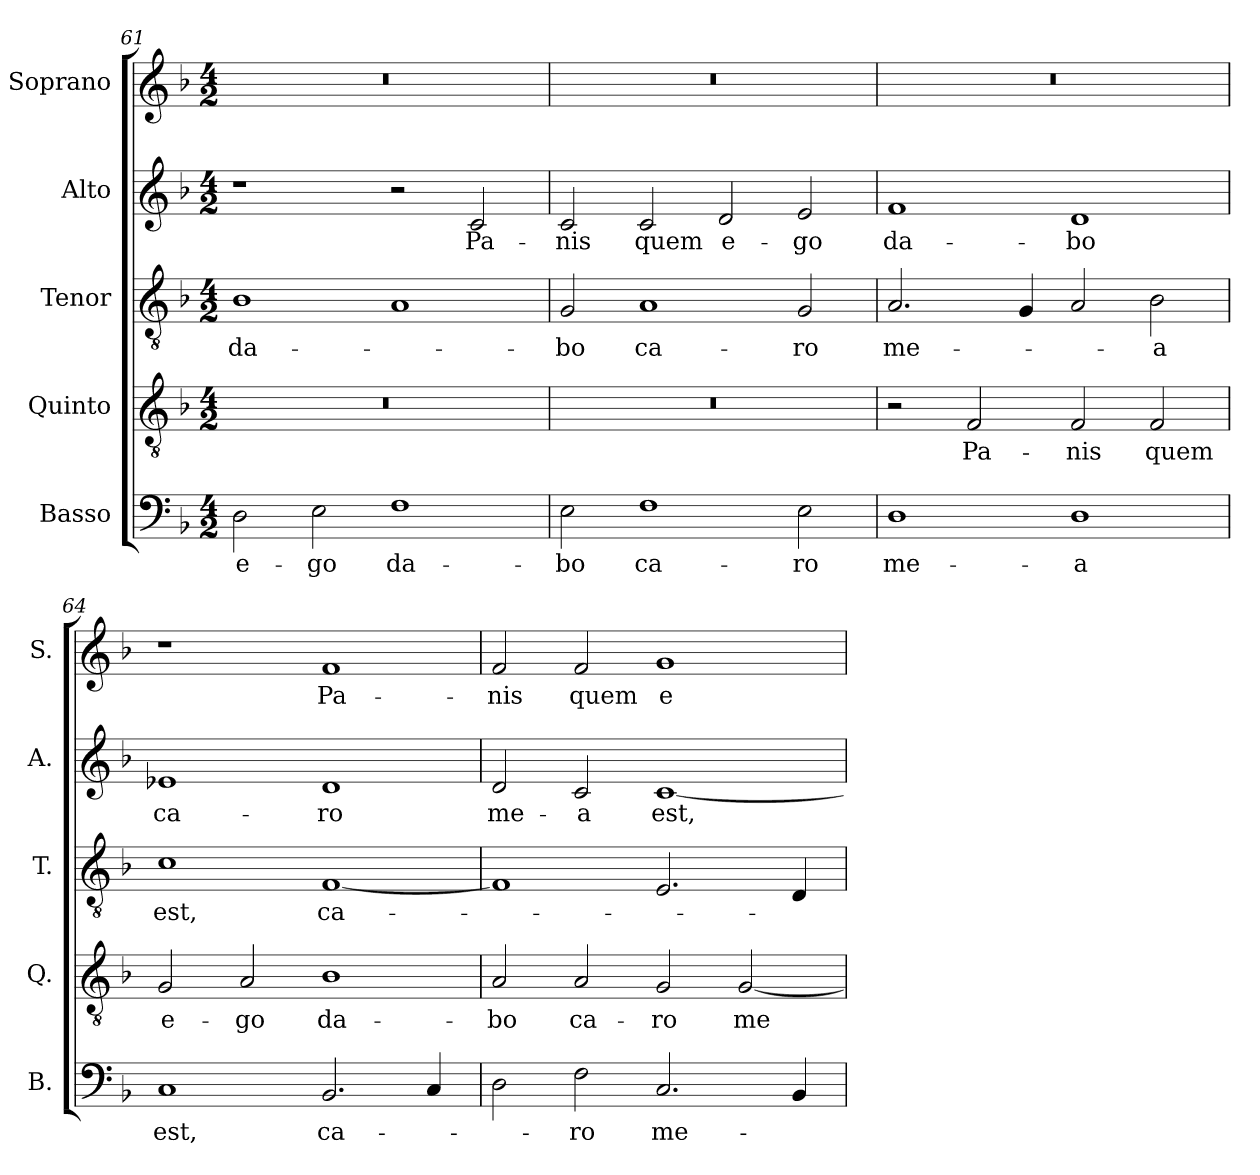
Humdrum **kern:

**kern	**text	**kern	**text	**kern	**text	**kern	**text	**kern	**text
*part5	*part5	*part4	*part4	*part3	*part3	*part2	*part2	*part1	*part1
*staff5	*staff5	*staff4	*staff4	*staff3	*staff3	*staff2	*staff2	*staff1	*staff1
*I"Basso	*	*I"Quinto	*	*I"Tenor	*	*I"Alto	*	*I"Soprano	*
*I'B.	*	*I'Q.	*	*I'T.	*	*I'A.	*	*I'S.	*
*clefF4	*	*clefGv2	*	*clefGv2	*	*clefG2	*	*clefG2	*
*	*	*ITrd7c12	*	*ITrd7c12	*	*	*	*	*
*k[b-]	*	*k[b-]	*	*k[b-]	*	*k[b-]	*	*k[b-]	*
*F:	*	*F:	*	*F:	*	*F:	*	*F:	*
*M4/2	*	*M4/2	*	*M4/2	*	*M4/2	*	*M4/2	*
=61	=61	=61	=61	=61	=61	=61	=61	=61	=61
!	!LO:LY:b:color=#000000	!LO:N:vis=1	!	!	!	!	!	!	!
!	!	!	!	!	!LO:LY:b:color=#000000	!	!	!LO:N:vis=1	!
2Di\	e-	0r	.	1BB-i	da-	1r	.	0r	.
!	!LO:LY:b:color=#000000	!	!	!	!	!	!	!	!
2Ei\	-go	.	.	.	.	.	.	.	.
!	!LO:LY:b:color=#000000	!	!	!	!	!	!	!	!
1Fi	da-	.	.	1AAi	.	2r	.	.	.
!	!	!	!	!	!	!	!LO:LY:b:color=#000000	!	!
.	.	.	.	.	.	2ci/	Pa-	.	.
=62	=62	=62	=62	=62	=62	=62	=62	=62	=62
!	!LO:LY:b:color=#000000	!LO:N:vis=1	!	!	!	!	!	!	!
!	!	!	!	!	!LO:LY:b:color=#000000	!	!	!	!
!	!	!	!	!	!	!	!LO:LY:b:color=#000000	!LO:N:vis=1	!
2Ei\	-bo	0r	.	2GGi/	-bo	2ci/	-nis	0r	.
!	!LO:LY:b:color=#000000	!	!	!	!	!	!	!	!
!	!	!	!	!	!LO:LY:b:color=#000000	!	!	!	!
!	!	!	!	!	!	!	!LO:LY:b:color=#000000	!	!
1Fi	ca-	.	.	1AAi	ca-	2ci/	quem	.	.
!	!	!	!	!	!	!	!LO:LY:b:color=#000000	!	!
.	.	.	.	.	.	2di/	e-	.	.
!	!LO:LY:b:color=#000000	!	!	!	!	!	!	!	!
!	!	!	!	!	!LO:LY:b:color=#000000	!	!	!	!
!	!	!	!	!	!	!	!LO:LY:b:color=#000000	!	!
2Ei\	-ro	.	.	2GGi/	-ro	2ei/	-go	.	.
=63	=63	=63	=63	=63	=63	=63	=63	=63	=63
!	!LO:LY:b:color=#000000	!	!	!	!	!	!	!	!
!	!	!	!	!	!LO:LY:b:color=#000000	!	!	!	!
!	!	!	!	!	!	!	!LO:LY:b:color=#000000	!LO:N:vis=1	!
1Di	me-	2r	.	2.AAi/	me-	1fi	da-	0r	.
!	!	!	!LO:LY:b:color=#000000	!	!	!	!	!	!
.	.	2FFi/	Pa-	.	.	.	.	.	.
.	.	.	.	4GGi/	.	.	.	.	.
!	!LO:LY:b:color=#000000	!	!	!	!	!	!	!	!
!	!	!	!LO:LY:b:color=#000000	!	!	!	!	!	!
!	!	!	!	!	!	!	!LO:LY:b:color=#000000	!	!
1Di	-a	2FFi/	-nis	2AAi/	.	1di	-bo	.	.
!	!	!	!LO:LY:b:color=#000000	!	!	!	!	!	!
!	!	!	!	!	!LO:LY:b:color=#000000	!	!	!	!
.	.	2FFi/	quem	2BB-i\	-a	.	.	.	.
=64	=64	=64	=64	=64	=64	=64	=64	=64	=64
!	!LO:LY:b:color=#000000	!	!	!	!	!	!	!	!
!	!	!	!LO:LY:b:color=#000000	!	!	!	!	!	!
!	!	!	!	!	!LO:LY:b:color=#000000	!	!	!	!
!	!	!	!	!	!	!	!LO:LY:b:color=#000000	!	!
1Ci	est,	2GGi/	e-	1Ci	est,	1e-Xi	ca-	1r	.
!	!	!	!LO:LY:b:color=#000000	!	!	!	!	!	!
.	.	2AAi/	-go	.	.	.	.	.	.
!	!LO:LY:b:color=#000000	!	!	!	!	!	!	!	!
!	!	!	!LO:LY:b:color=#000000	!	!	!	!	!	!
!	!	!	!	!	!LO:LY:b:color=#000000	!	!	!	!
!	!	!	!	!	!	!	!LO:LY:b:color=#000000	!	!
!	!	!	!	!	!	!	!	!	!LO:LY:b:color=#000000
2.BB-i/	ca-	1BB-i	da-	[1FFi	ca-	1di	-ro	1fi	Pa-
4Ci/	.	.	.	.	.	.	.	.	.
!!LO:LB:g=z
=65	=65	=65	=65	=65	=65	=65	=65	=65	=65
!	!	!	!LO:LY:b:color=#000000	!	!	!	!	!	!
!	!	!	!	!	!	!	!LO:LY:b:color=#000000	!	!
!	!	!	!	!	!	!	!	!	!LO:LY:b:color=#000000
2Di\	.	2AAi/	-bo	1FFi]	.	2di/	me-	2fi/	-nis
!	!LO:LY:b:color=#000000	!	!	!	!	!	!	!	!
!	!	!	!LO:LY:b:color=#000000	!	!	!	!	!	!
!	!	!	!	!	!	!	!LO:LY:b:color=#000000	!	!
!	!	!	!	!	!	!	!	!	!LO:LY:b:color=#000000
2Fi\	-ro	2AAi/	ca-	.	.	2ci/	-a	2fi/	quem
!	!LO:LY:b:color=#000000	!	!	!	!	!	!	!	!
!	!	!	!LO:LY:b:color=#000000	!	!	!	!	!	!
!	!	!	!	!	!	!	!LO:LY:b:color=#000000	!	!
!	!	!	!	!	!	!	!	!	!LO:LY:b:color=#000000
2.Ci/	me-	2GGi/	-ro	2.EEi/	.	[1ci	est,	1gi	e-
!	!	!	!LO:LY:b:color=#000000	!	!	!	!	!	!
.	.	[2GGi/	me-	.	.	.	.	.	.
4BB-i/	.	.	.	4DDi/	.	.	.	.	.
=	=	=	=	=	=	=	=	=	=
*-	*-	*-	*-	*-	*-	*-	*-	*-	*-
